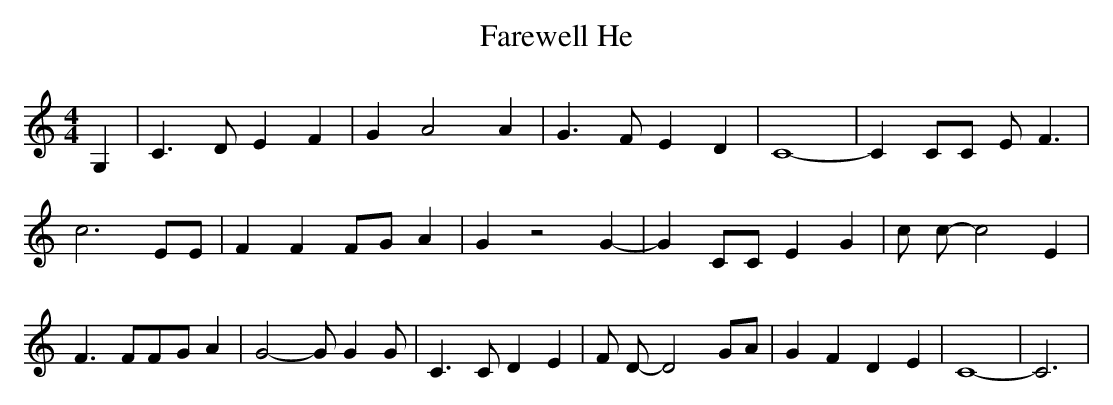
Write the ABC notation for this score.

X:1
T:Farewell He
M:4/4
L:1/4
K:C
 G,| C3/2 D/2 E F| G A2 A| G3/2 F/2 E D| C4-| C C/2C/2 E/2 F3/2| c3 E/2E/2|\
 F FF/2-G/2 A| G z2 G-| G C/2C/2 E G| c/2 c/2- c2 E| F3/2 F/2F/2-G/2 A|\
 G2- G/2 G G/2| C3/2 C/2 D E| F/2 D/2- D2 G/2A/2| G F D E| C4-| C3|\
